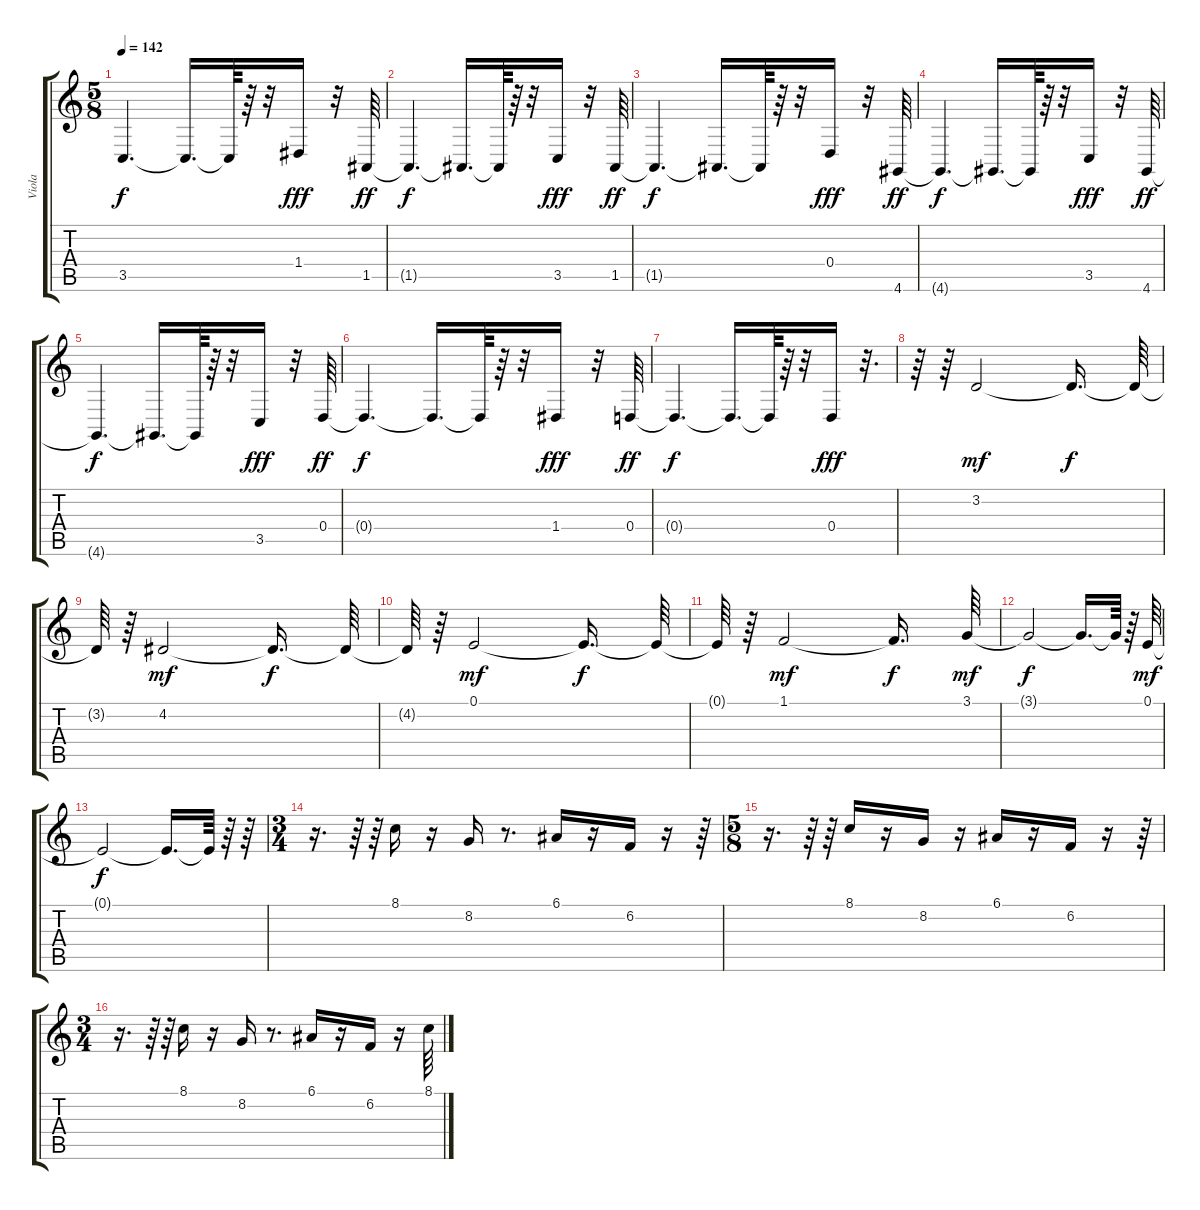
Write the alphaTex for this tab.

\track ("Viola                               " "Viola     ") {instrument viola}
\staff {score tabs}
\tuning (E4 B3 G3 D3 A2 E2) {hide}
\ts (5 8)
\tempo 142
\clef g2
\ks c
3.5{t}.4{d dy f} 3.5{t}.16{d} 3.5{t}.64 r.64 r.32 1.4.16{dy fff} r.32 1.5.64{dy ff} |
1.5{t}.4{d dy f} 1.5{t}.16{d} 1.5{t}.64 r.64 r.32 3.5.16{dy fff} r.32 1.5.64{dy ff} |
1.5{t}.4{d dy f} 1.5{t}.16{d} 1.5{t}.64 r.64 r.32 0.4.16{dy fff} r.32 4.6.64{dy ff} |
4.6{t}.4{d dy f} 4.6{t}.16{d} 4.6{t}.64 r.64 r.32 3.5.16{dy fff} r.32 4.6.64{dy ff} |
4.6{t}.4{d dy f} 4.6{t}.16{d} 4.6{t}.64 r.64 r.32 3.5.16{dy fff} r.32 0.4.64{dy ff} |
0.4{t}.4{d dy f} 0.4{t}.16{d} 0.4{t}.64 r.64 r.32 1.4.16{dy fff} r.32 0.4.64{dy ff} |
0.4{t}.4{d dy f} 0.4{t}.16{d} 0.4{t}.64 r.64 r.32 0.4.16{dy fff} r.32{d} |
r.64 r.64 3.2.2{dy mf} 3.2{t}.16{d dy f} 3.2{t}.64 |
3.2{t}.64 r.64 4.2.2{dy mf} 4.2{t}.16{d dy f} 4.2{t}.64 |
4.2{t}.64 r.64 0.1.2{dy mf} 0.1{t}.16{d dy f} 0.1{t}.64 |
0.1{t}.64 r.64 1.1.2{dy mf} 1.1{t}.16{d dy f} 3.1.64{dy mf} |
3.1{t}.2{dy f} 3.1{t}.16{d} 3.1{t}.64 r.64 0.1.64{dy mf} |
0.1{t}.2{dy f} 0.1{t}.16{d} 0.1{t}.64 r.64 r.64 |
\ts (3 4)
r.16{d} r.64 r.64 8.1.16 r.16 8.2.16 r.8{d} 6.1.16 r.16 6.2.16 r.16 r.64 |
\ts (5 8)
r.16{d} r.64 r.64 8.1.16 r.16 8.2.16 r.16 6.1.16 r.16 6.2.16 r.16 r.64 |
\ts (3 4)
r.16{d} r.64 r.64 8.1.16 r.16 8.2.16 r.8{d} 6.1.16 r.16 6.2.16 r.16 8.1.64
